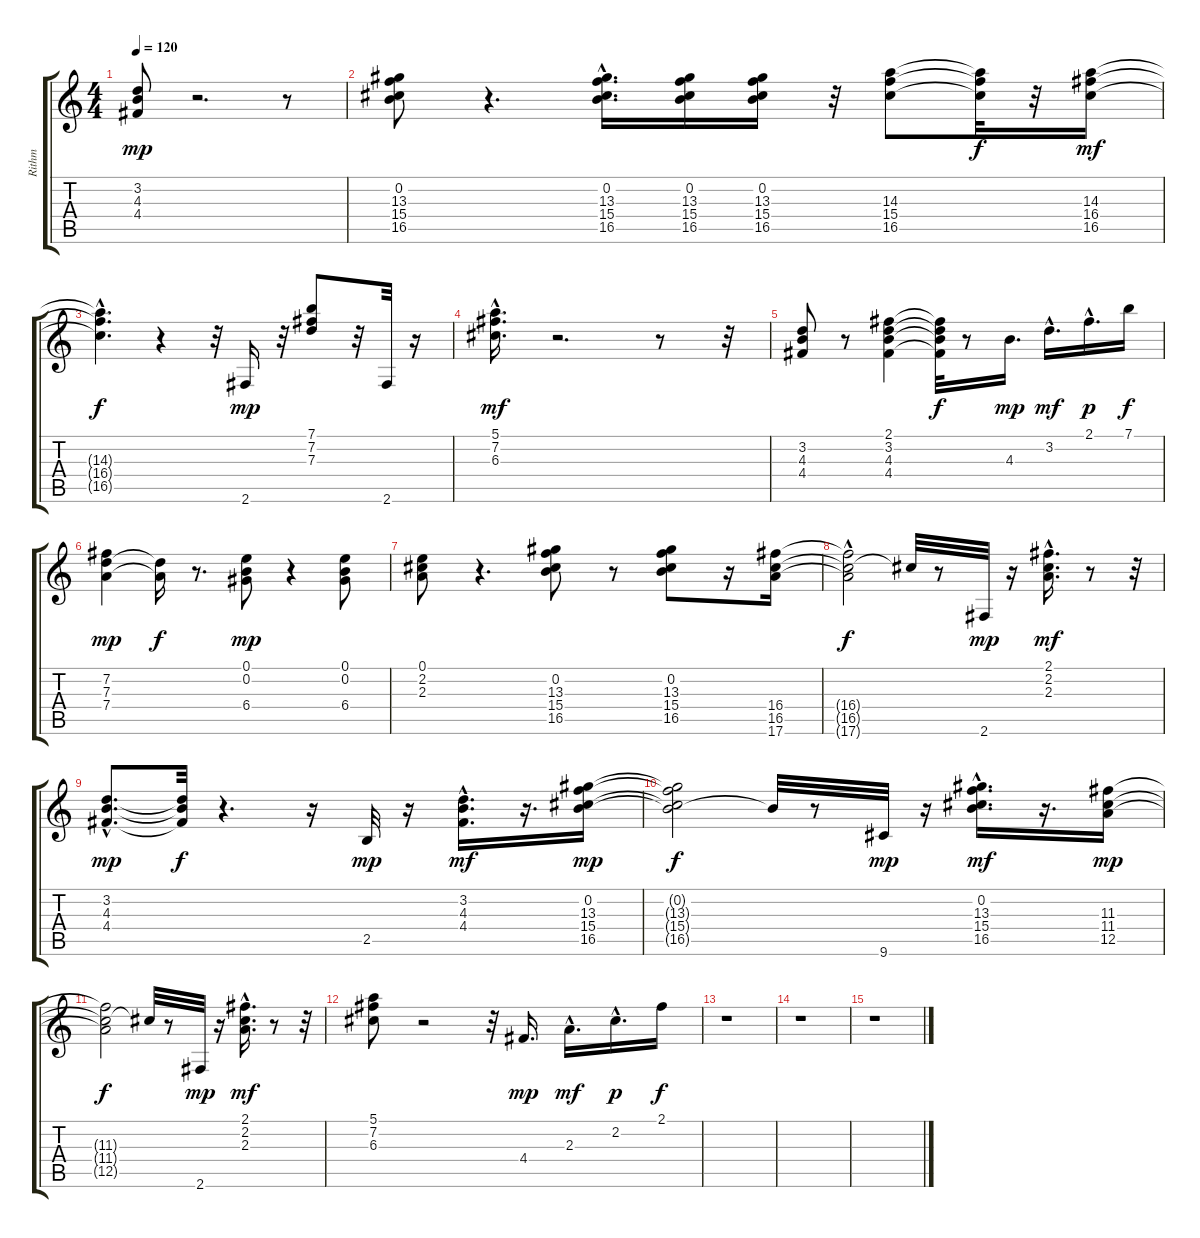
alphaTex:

\track ("Rithm" "Rithm") {instrument electricguitarclean}
\staff {score tabs}
\tuning (E4 B3 G3 D3 A2 E2) {hide}
\ts (4 4)
\tempo 120
\clef g2
\ks c
(3.2 4.3 4.4).8{dy mp} r.2{d} r.8 |
(0.2 13.3 15.4 16.5).8 r.4{d} (0.2{hac} 13.3{hac} 15.4{hac} 16.5{hac}).16{d} (0.2 13.3 15.4 16.5).16 (0.2 13.3 15.4 16.5).16 r.32 (14.3 15.4 16.5).8 (14.3{t} 15.4{t} 16.5{t}).32{dy f} r.32 (14.3 16.4 16.5).16{dy mf} |
(14.3{hac t} 16.4{hac t} 16.5{hac t}).4{d dy f} r.4 r.32 2.6.16{dy mp} r.32 (7.1 7.2 7.3).8 r.32 2.6.32 r.16 |
(5.1{hac} 7.2{hac} 6.3{hac}).16{d dy mf} r.2{d} r.8 r.32 |
(3.2 4.3 4.4).8 r.8 (2.1 3.2 4.3 4.4).4 (2.1{t} 3.2{t} 4.3{t} 4.4{t}).32{dy f} r.8 4.3.16{d dy mp} 3.2{hac}.16{d dy mf} 2.1{hac}.16{d dy p} 7.1.16{dy f} |
(7.2 7.3 7.4).4{dy mp} (7.3{t} 7.4{t}).16{dy f} r.8{d} (0.1 0.2 6.4).8{dy mp} r.4 (0.1 0.2 6.4).8 |
(0.1 2.2 2.3).8 r.4{d} (0.2 13.3 15.4 16.5).8 r.8 (0.2 13.3 15.4 16.5).8 r.16 (16.4 16.5 17.6).16 |
(16.4{hac t} 16.5{t} 17.6{t}).2{dy f} 16.5{t}.32 r.8 2.6.32{dy mp} r.16 (2.1{hac} 2.2{hac} 2.3{hac}).16{d dy mf} r.8 r.32 |
(3.2{hac} 4.3{hac} 4.4{hac}).8{d dy mp} (3.2{t} 4.3{t} 4.4{t}).32{dy f} r.4{d} r.16 2.5.32{dy mp} r.16 (3.2{hac} 4.3{hac} 4.4{hac}).16{d dy mf} r.16{d} (0.2 13.3 15.4 16.5).16{dy mp} |
(0.2{t} 13.3{t} 15.4{t} 16.5{t}).2{dy f} 0.2{t}.32 r.8 9.6.32{dy mp} r.16 (0.2{hac} 13.3{hac} 15.4{hac} 16.5{hac}).16{d dy mf} r.16{d} (11.3 11.4 12.5).16{dy mp} |
(11.3{t} 11.4{t} 12.5{t}).2{dy f} 11.4{t}.32 r.8 2.6.32{dy mp} r.16 (2.1{hac} 2.2{hac} 2.3{hac}).16{d dy mf} r.8 r.32 |
(5.1 7.2 6.3).8 r.2 r.32 4.4.16{d dy mp} 2.3{hac}.16{d dy mf} 2.2{hac}.16{d dy p} 2.1.16{dy f} |
r.1 |
r.1 |
r.1
